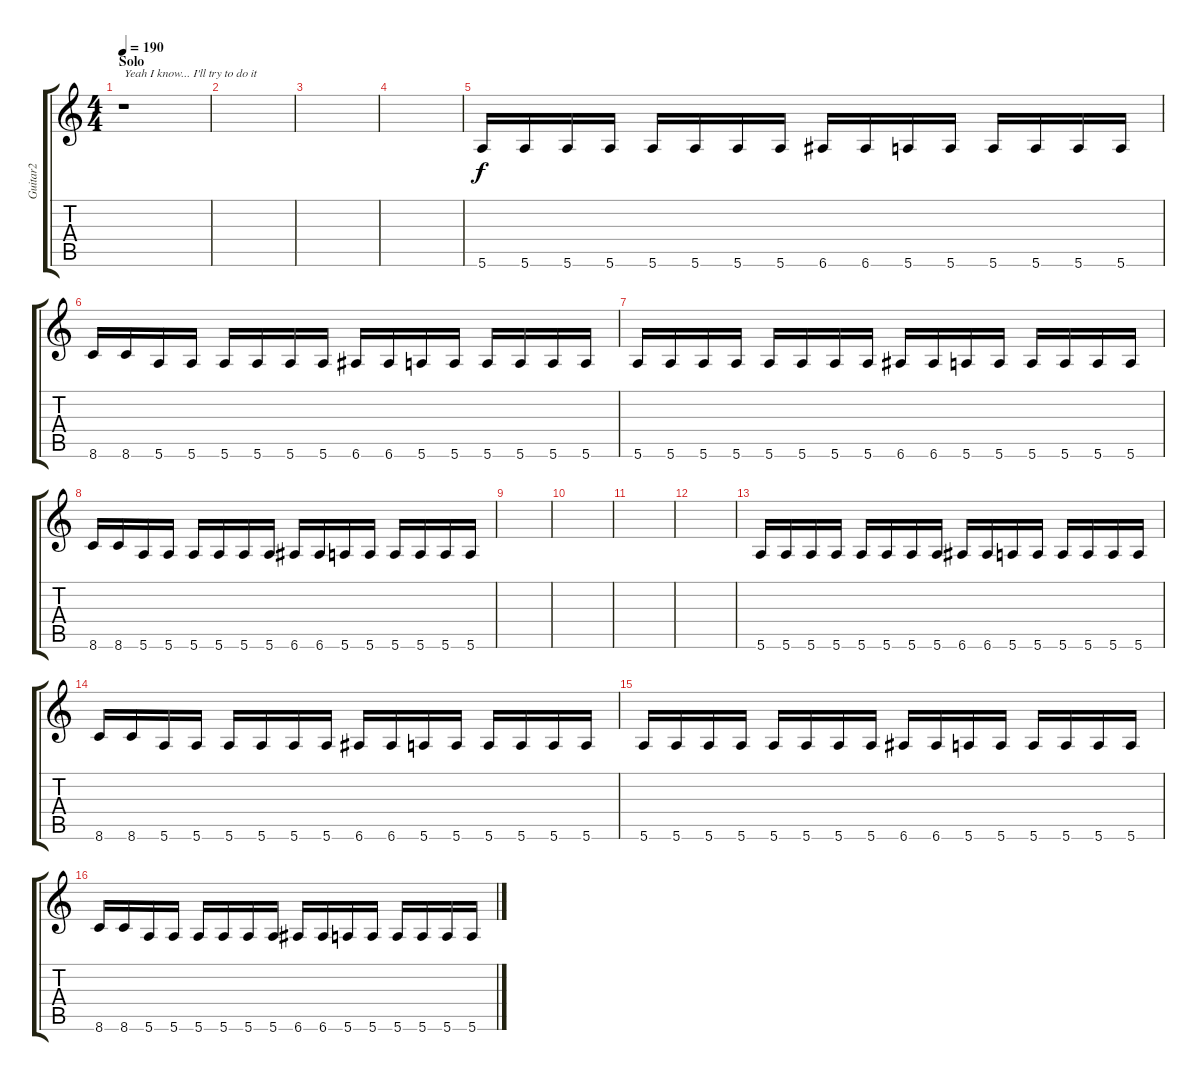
\track ("Guitar2" "Guitar2") {instrument distortionguitar}
\staff {score tabs}
\tuning (E4 B3 G3 D3 A2 E2) {hide}
\ts (4 4)
\section ("" "Solo")
\tempo 190
\clef g2
\ks c
r.1{txt "Yeah I know... I'll try to do it" dy f} |
|
|
|
5.6.16 5.6.16 5.6.16 5.6.16 5.6.16 5.6.16 5.6.16 5.6.16 6.6.16 6.6.16 5.6.16 5.6.16 5.6.16 5.6.16 5.6.16 5.6.16 |
8.6.16 8.6.16 5.6.16 5.6.16 5.6.16 5.6.16 5.6.16 5.6.16 6.6.16 6.6.16 5.6.16 5.6.16 5.6.16 5.6.16 5.6.16 5.6.16 |
5.6.16 5.6.16 5.6.16 5.6.16 5.6.16 5.6.16 5.6.16 5.6.16 6.6.16 6.6.16 5.6.16 5.6.16 5.6.16 5.6.16 5.6.16 5.6.16 |
8.6.16 8.6.16 5.6.16 5.6.16 5.6.16 5.6.16 5.6.16 5.6.16 6.6.16 6.6.16 5.6.16 5.6.16 5.6.16 5.6.16 5.6.16 5.6.16 |
|
|
|
|
5.6.16 5.6.16 5.6.16 5.6.16 5.6.16 5.6.16 5.6.16 5.6.16 6.6.16 6.6.16 5.6.16 5.6.16 5.6.16 5.6.16 5.6.16 5.6.16 |
8.6.16 8.6.16 5.6.16 5.6.16 5.6.16 5.6.16 5.6.16 5.6.16 6.6.16 6.6.16 5.6.16 5.6.16 5.6.16 5.6.16 5.6.16 5.6.16 |
5.6.16 5.6.16 5.6.16 5.6.16 5.6.16 5.6.16 5.6.16 5.6.16 6.6.16 6.6.16 5.6.16 5.6.16 5.6.16 5.6.16 5.6.16 5.6.16 |
8.6.16 8.6.16 5.6.16 5.6.16 5.6.16 5.6.16 5.6.16 5.6.16 6.6.16 6.6.16 5.6.16 5.6.16 5.6.16 5.6.16 5.6.16 5.6.16
